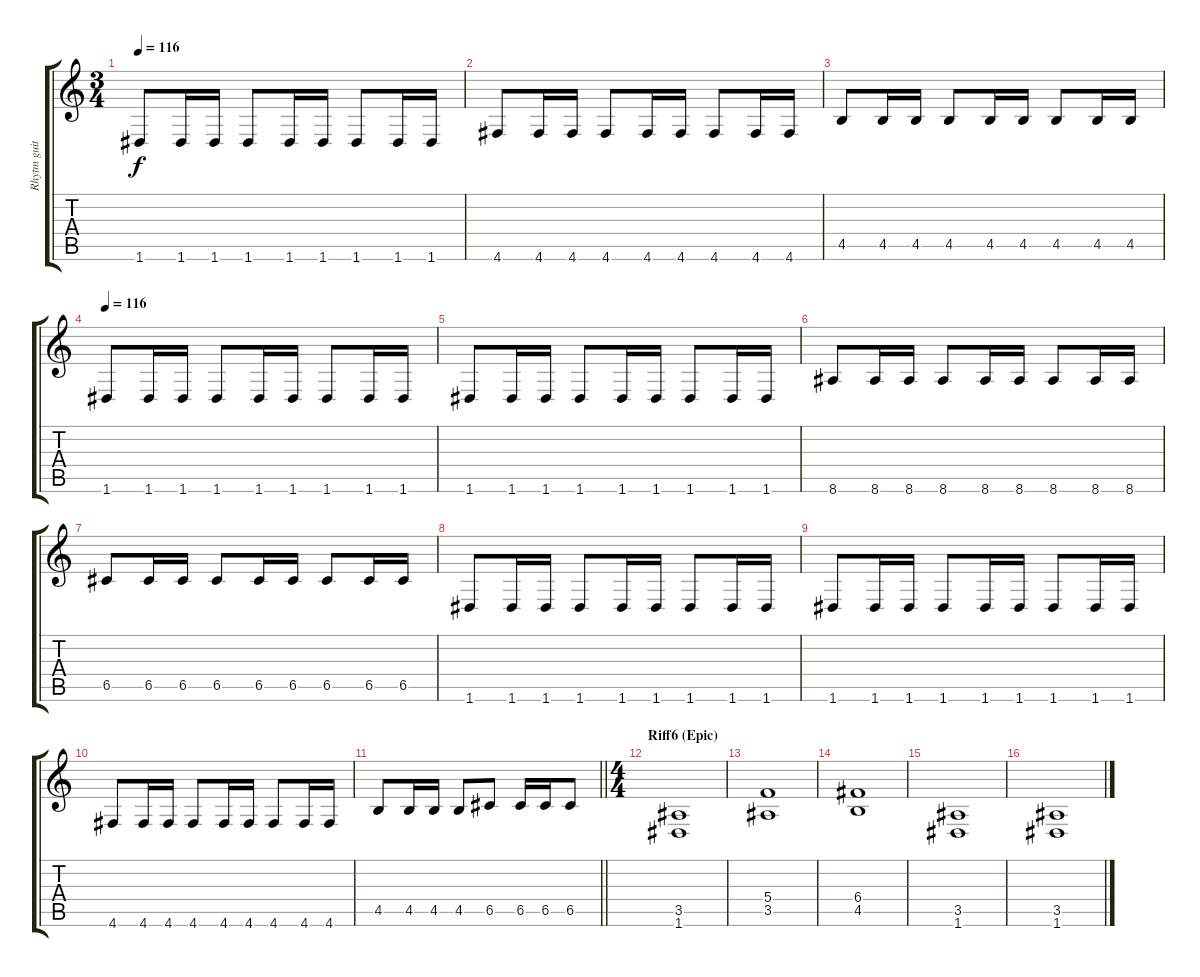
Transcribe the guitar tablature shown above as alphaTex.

\track ("Rhytm guitar" "Rhytm guit") {instrument distortionguitar}
\staff {score tabs}
\tuning (D4 A3 F3 C3 G2 D2) {hide}
\ts (3 4)
\tempo 116
\clef g2
\ks c
1.6.8{dy f} 1.6.16 1.6.16 1.6.8 1.6.16 1.6.16 1.6.8 1.6.16 1.6.16 |
4.6.8 4.6.16 4.6.16 4.6.8 4.6.16 4.6.16 4.6.8 4.6.16 4.6.16 |
4.5.8 4.5.16 4.5.16 4.5.8 4.5.16 4.5.16 4.5.8 4.5.16 4.5.16 |
\tempo 116
1.6.8 1.6.16 1.6.16 1.6.8 1.6.16 1.6.16 1.6.8 1.6.16 1.6.16 |
1.6.8 1.6.16 1.6.16 1.6.8 1.6.16 1.6.16 1.6.8 1.6.16 1.6.16 |
8.6.8 8.6.16 8.6.16 8.6.8 8.6.16 8.6.16 8.6.8 8.6.16 8.6.16 |
6.5.8 6.5.16 6.5.16 6.5.8 6.5.16 6.5.16 6.5.8 6.5.16 6.5.16 |
1.6.8 1.6.16 1.6.16 1.6.8 1.6.16 1.6.16 1.6.8 1.6.16 1.6.16 |
1.6.8 1.6.16 1.6.16 1.6.8 1.6.16 1.6.16 1.6.8 1.6.16 1.6.16 |
4.6.8 4.6.16 4.6.16 4.6.8 4.6.16 4.6.16 4.6.8 4.6.16 4.6.16 |
\barLineRight lightlight
4.5.8 4.5.16 4.5.16 4.5.8 6.5.8 6.5.16 6.5.16 6.5.8 |
\ts (4 4)
\section ("" "Riff6 (Epic)")
(3.5 1.6).1 |
(5.4 3.5).1 |
(6.4 4.5).1 |
(3.5 1.6).1 |
(3.5 1.6).1
